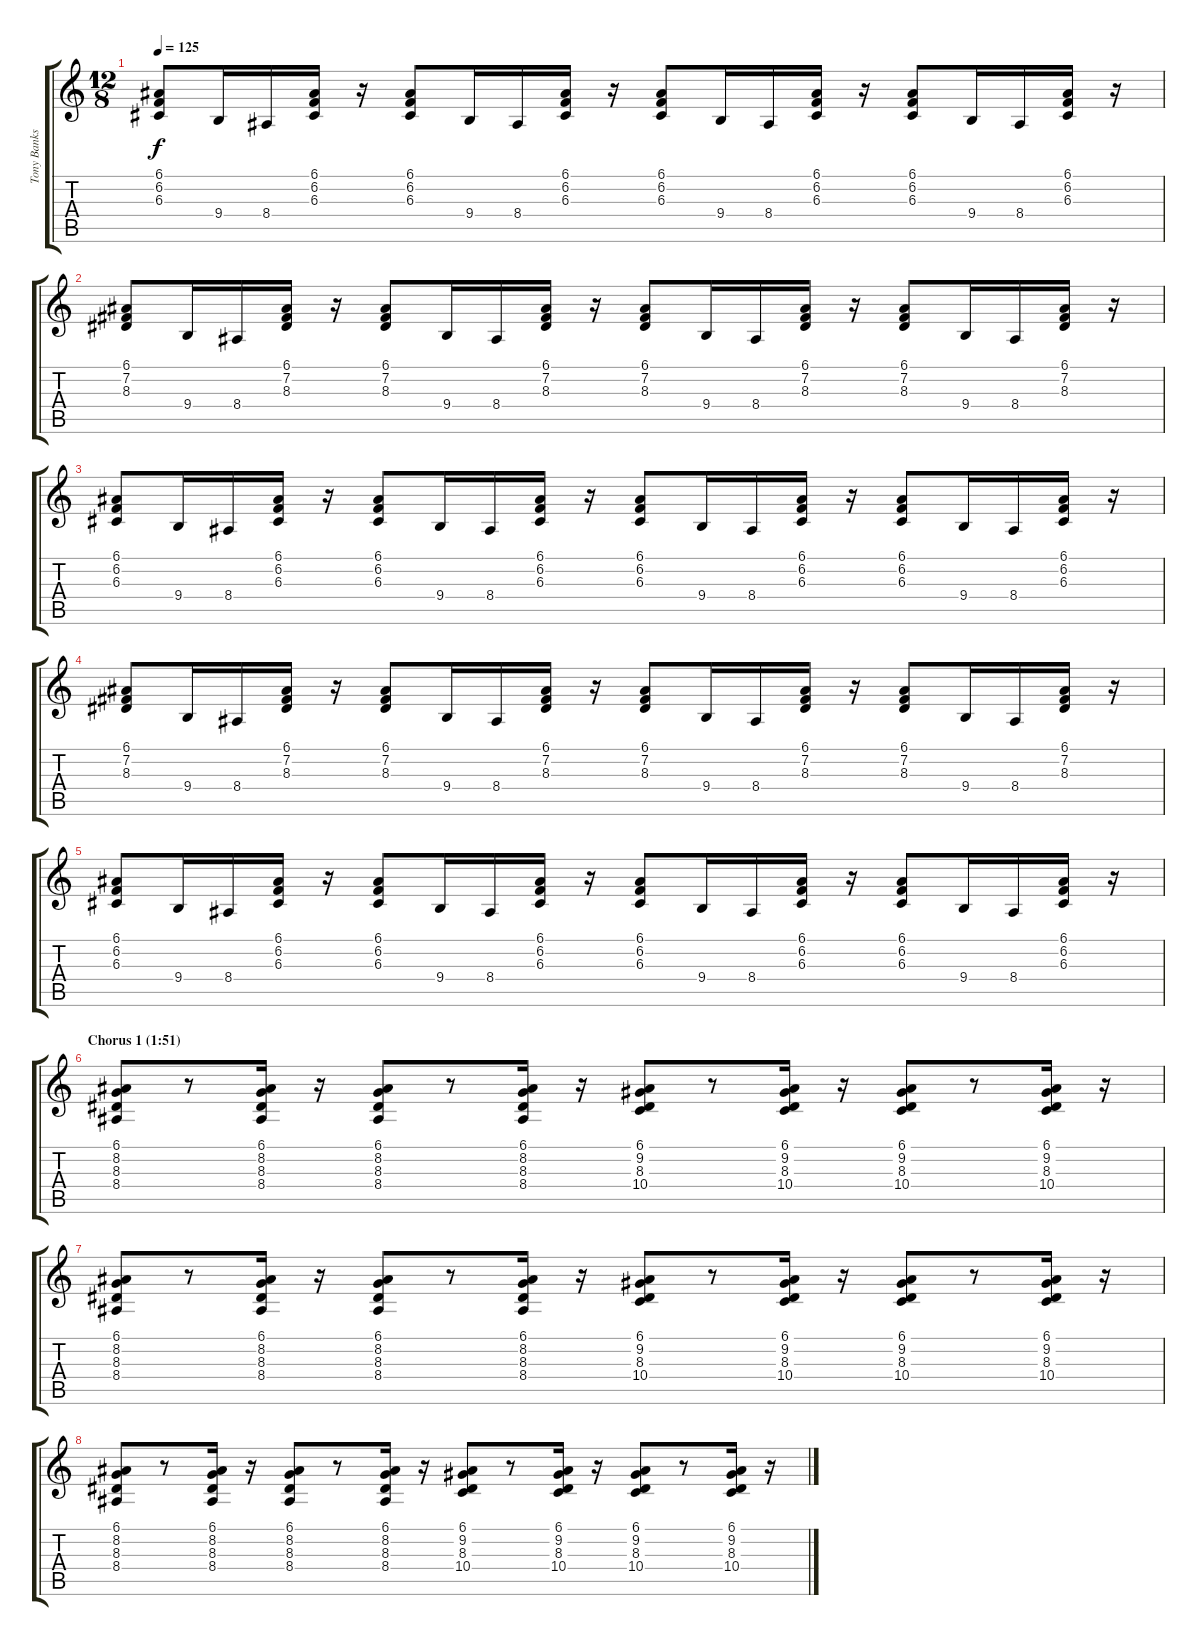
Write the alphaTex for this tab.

\track ("Tony Banks (organ)" "Tony Banks") {instrument drawbarorgan}
\staff {score tabs}
\tuning (E4 B3 G3 D3 A2 E2) {hide}
\ts (12 8)
\tempo 125
\clef g2
\ks c
(6.1 6.2 6.3).8{dy f} 9.4.16 8.4.16 (6.1 6.2 6.3).16 r.16 (6.1 6.2 6.3).8 9.4.16 8.4.16 (6.1 6.2 6.3).16 r.16 (6.1 6.2 6.3).8 9.4.16 8.4.16 (6.1 6.2 6.3).16 r.16 (6.1 6.2 6.3).8 9.4.16 8.4.16 (6.1 6.2 6.3).16 r.16 |
(6.1 7.2 8.3).8 9.4.16 8.4.16 (6.1 7.2 8.3).16 r.16 (6.1 7.2 8.3).8 9.4.16 8.4.16 (6.1 7.2 8.3).16 r.16 (6.1 7.2 8.3).8 9.4.16 8.4.16 (6.1 7.2 8.3).16 r.16 (6.1 7.2 8.3).8 9.4.16 8.4.16 (6.1 7.2 8.3).16 r.16 |
(6.1 6.2 6.3).8 9.4.16 8.4.16 (6.1 6.2 6.3).16 r.16 (6.1 6.2 6.3).8 9.4.16 8.4.16 (6.1 6.2 6.3).16 r.16 (6.1 6.2 6.3).8 9.4.16 8.4.16 (6.1 6.2 6.3).16 r.16 (6.1 6.2 6.3).8 9.4.16 8.4.16 (6.1 6.2 6.3).16 r.16 |
(6.1 7.2 8.3).8 9.4.16 8.4.16 (6.1 7.2 8.3).16 r.16 (6.1 7.2 8.3).8 9.4.16 8.4.16 (6.1 7.2 8.3).16 r.16 (6.1 7.2 8.3).8 9.4.16 8.4.16 (6.1 7.2 8.3).16 r.16 (6.1 7.2 8.3).8 9.4.16 8.4.16 (6.1 7.2 8.3).16 r.16 |
(6.1 6.2 6.3).8 9.4.16 8.4.16 (6.1 6.2 6.3).16 r.16 (6.1 6.2 6.3).8 9.4.16 8.4.16 (6.1 6.2 6.3).16 r.16 (6.1 6.2 6.3).8 9.4.16 8.4.16 (6.1 6.2 6.3).16 r.16 (6.1 6.2 6.3).8 9.4.16 8.4.16 (6.1 6.2 6.3).16 r.16 |
\section ("" "Chorus 1 (1:51)")
(6.1 8.2 8.3 8.4).8 r.8 (6.1 8.2 8.3 8.4).16 r.16 (6.1 8.2 8.3 8.4).8 r.8 (6.1 8.2 8.3 8.4).16 r.16 (6.1 9.2 8.3 10.4).8 r.8 (6.1 9.2 8.3 10.4).16 r.16 (6.1 9.2 8.3 10.4).8 r.8 (6.1 9.2 8.3 10.4).16 r.16 |
(6.1 8.2 8.3 8.4).8 r.8 (6.1 8.2 8.3 8.4).16 r.16 (6.1 8.2 8.3 8.4).8 r.8 (6.1 8.2 8.3 8.4).16 r.16 (6.1 9.2 8.3 10.4).8 r.8 (6.1 9.2 8.3 10.4).16 r.16 (6.1 9.2 8.3 10.4).8 r.8 (6.1 9.2 8.3 10.4).16 r.16 |
(6.1 8.2 8.3 8.4).8 r.8 (6.1 8.2 8.3 8.4).16 r.16 (6.1 8.2 8.3 8.4).8 r.8 (6.1 8.2 8.3 8.4).16 r.16 (6.1 9.2 8.3 10.4).8 r.8 (6.1 9.2 8.3 10.4).16 r.16 (6.1 9.2 8.3 10.4).8 r.8 (6.1 9.2 8.3 10.4).16 r.16
